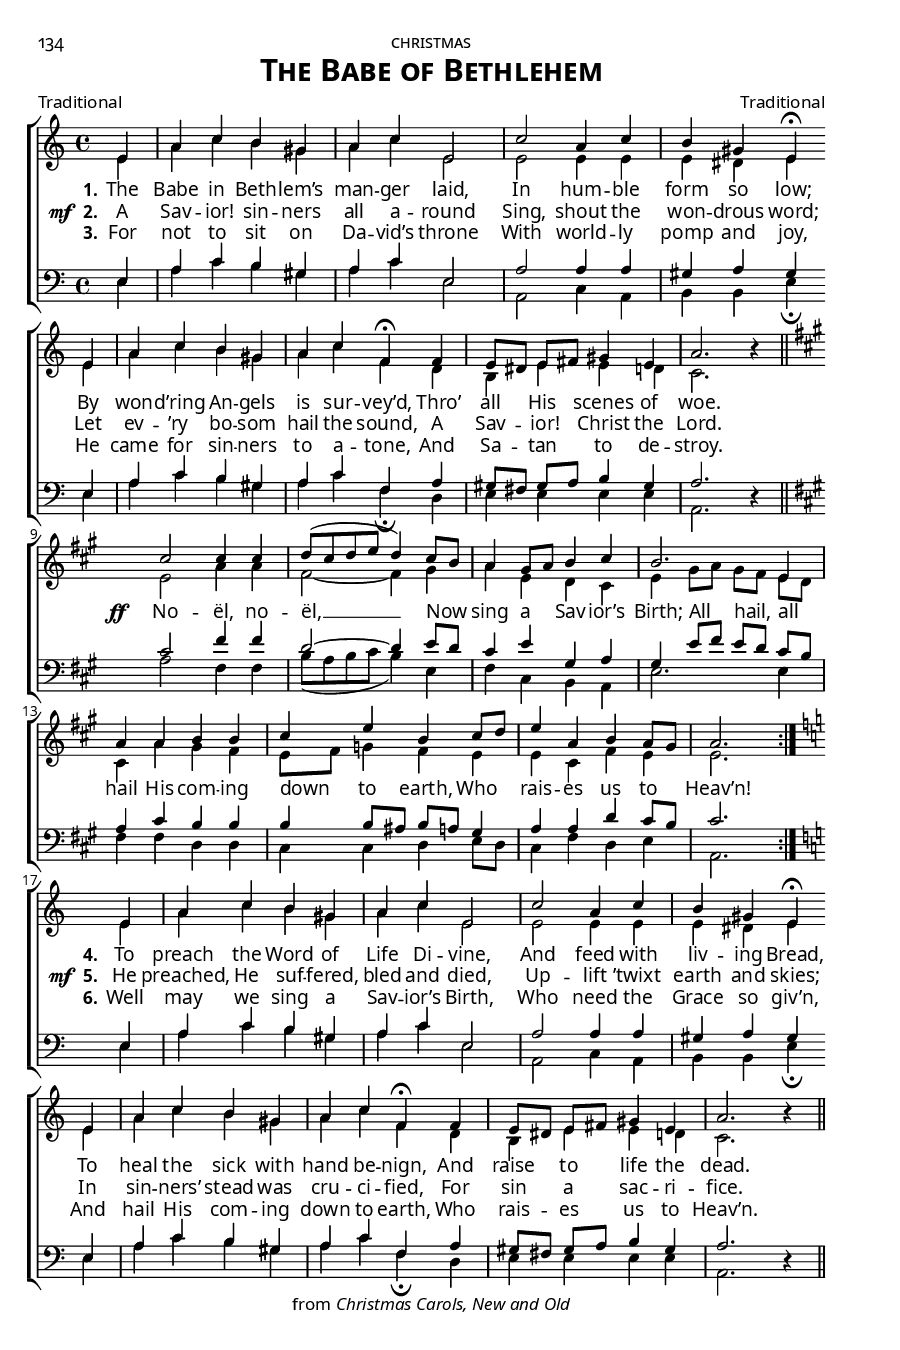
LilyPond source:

\version "2.14.2"
\include "util.ly"
\header {
  title = \markup{\override #'(font-name . "Garamond Premier Pro Semibold"){ \abs-fontsize #15 \smallCapsOldStyle"The Babe of Bethlehem"}}
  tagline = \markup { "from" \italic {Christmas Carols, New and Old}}
  poet = "Traditional"
  composer = "Traditional"
}
\paper {
  %print-all-headers = ##t
  paper-height = 9\in
  paper-width = 6\in
  indent = 0\in
  %system-system-spacing = #'((basic-distance . 10) (padding . 0))
  system-system-spacing =
    #'((basic-distance . 0)
       (minimum-distance . 0)
       (padding . -35)
       (stretchability . 100))
  last-bottom-spacing =
    #'((basic-distance . 0)
       (minimum-distance . 0)
       (padding . 0.1)
       (stretchability . 0))
       
  ragged-last-bottom = ##f
  ragged-bottom = ##f
  two-sided = ##t
  inner-margin = 0.5\in
  outer-margin = 0.25\in
  top-margin = 0.25\in
  bottom-margin = 0.25\in
  first-page-number = #134
  print-first-page-number = ##t
  headerLine = \markup{\override #'(font-name . "Garamond Premier Pro") \smallCapsOldStyle"christmas"}
  oddHeaderMarkup = \markup\fill-line{
     \override #'(font-name . "Garamond Premier Pro")\abs-fontsize #8.5
     \combine 
        \fill-line{"" \on-the-fly #print-page-number-check-first
        \oldStylePageNum""
        }
        \fill-line{\headerLine}
  }
  evenHeaderMarkup = \markup {
     \override #'(font-name . "Garamond Premier Pro")\abs-fontsize #8.5
     \combine
        \on-the-fly #print-page-number-check-first
        \oldStylePageNum""
        \fill-line{\headerLine}
  }
}
#(set-global-staff-size 15) \paper{ #(define fonts (make-pango-font-tree "GoudyOlSt BT" "Garamond Premier Pro" "Garamond Premier Pro" (/ 15 20))) }
global = {
  \key c \major
  \time 4/4
  \autoBeamOff
  \override DynamicLineSpanner #'staff-padding = #0.0
  \override DynamicLineSpanner #'Y-extent = #'(-1 . 1)
}

sopMusic = \relative c' {
  \partial 4 e4 |
  a c b gis |
  a c e,2 |
  c' a4 c |
  b gis e\fermata \bar""\break e |
  
  a c b gis a c f,\fermata f |
  e8[ dis] e[ fis] gis4 e |
  a2. b4\rest \bar "||" \key a\major \break
  
  cis2 cis4 cis |
  d8([ cis d e] d4) cis8[ b] |
  a4 gis8[ a] b4 cis |
  b2. e,4 | \break
  
  a a b b |
  cis e b cis8[ d] |
  e4 a, b a8[ gis] |
  \partial 2. a2. \bar ":|" \break
  
  
  
  \key c\major
  \partial 4 e4 |
  a c b gis |
  a c e,2 |
  c' a4 c |
  b gis e\fermata \bar""\break e |
  
  a c b gis a c f,\fermata f |
  e8[ dis] e[ fis] gis4 e |
  a2. b4\rest \bar "||"
}
sopWords = \lyricmode {
  
}

altoMusic = \relative c' {
  e4 |
  a c b gis |
  a c e,2 |
  e e4 e |
  e dis e e |
  
  a c b gis |
  a c f, d |
  b e e d! |
  c2. s4 \bar "||"
  
  \key a\major
  e2 a4 a |
  fis2~ fis4 gis |
  a e d cis |
  e gis8[ a] gis[ fis] e[ d] |
  
  cis4 a' gis fis |
  e8[ fis] g4 fis e |
  e cis fis e |
  e2. |
  
  
  \key c\major
    e4 |
  a c b gis |
  a c e,2 |
  e e4 e |
  e dis e e |
  
  a c b gis |
  a c f, d |
  b e e d! |
  c2. s4 \bar "||"
}
altoWords = {
  \dropLyricsXI
  \lyricmode {
    \set stanza = #"1."
    The Babe in Beth -- lem’s man -- ger laid,
    In hum -- ble form so low;
    By won -- d’ring An -- gels is sur -- vey’d,
    Thro’ all His 
    \set associatedVoice = "sopranos"
    scenes of woe.
    \unset associatedVoice
  }
  \set stanza = \markup\dynamic"ff   "
  \lyricmode{
    \set associatedVoice = "sopranos"
    No -- ël, no -- ël, __
    Now \unset associatedVoice sing a Sav -- ior’s Birth;
    All hail, all hail His com -- ing down to earth,
    Who rais -- es us to Heav’n!
    
    
    \set stanza = #"4."
    To preach the Word of Life Di -- vine,
    And feed with liv -- ing Bread,
    To heal the sick with hand be -- nign,
    And raise to 
    \set associatedVoice = "sopranos"
    life the dead.
  }
}
altoWordsII = {
  \dropLyricsXI
  \set stanza = \markup{\dynamic"  mf " "2."}
  \lyricmode {
    A Sav -- ior! sin -- ners all a -- round
    Sing, shout the won -- drous word;
    Let ev -- ’ry bo -- som hail the sound,
    A Sav -- ior! 
    \set associatedVoice = "sopranos"
    Christ the Lord.
    \unset associatedVoice
    
    \repeat unfold 26 \skip1
  }
  \set stanza = \markup{\dynamic"  mf " "5."}
  \lyricmode{
    He preached, He suf -- fered, bled and died,
    Up -- lift ’twixt earth and skies;
    In sin -- ners’ stead was cru -- ci -- fied,
    For sin a 
    \set associatedVoice = "sopranos"
    sac -- ri -- fice.
    
  }
}
altoWordsIII = \lyricmode {
  \dropLyricsXI
  \set stanza = #"3."
  For not to sit on Da -- vid’s throne
  With world -- ly pomp and joy,
  He came for sin -- ners to a -- tone,
  And Sa -- tan 
  \set associatedVoice = "sopranos"
  to de -- stroy.
  \unset associatedVoice
  
  \repeat unfold 26 \skip1
  \set stanza = #"6."
  Well may we sing a Sav -- ior’s Birth,
  Who need the Grace so giv’n,
  And hail His com -- ing down to earth,
  Who rais -- es 
  \set associatedVoice = "sopranos"
  us to Heav’n.
  
}
altoWordsIV = \lyricmode {
}
altoWordsV = \lyricmode {
}
altoWordsVI = \lyricmode {
}
tenorMusic = \relative c' {
  e,4 |
  a c b gis |
  a c e,2 |
  a a4 a |
  gis a gis e |
  
  a c b gis |
  a c f, a |
  gis8[ fis] gis[ a] b4 gis |
  a2. s4 \bar "||"
  
  \key a\major
  cis2 fis4 fis d2~ d4 |
  e8[ d] |
  cis4 e gis, a |
  gis e'8[ fis] e[ d] cis[ b] |
  
  a4 cis b b |
  b b8[ ais] b[ a] gis4 |
  a a d cis8[ b] |
  cis2. |
  
  
  
  \key c\major
  e,4 |
  a c b gis |
  a c e,2 |
  a a4 a |
  gis a gis e |
  
  a c b gis |
  a c f, a |
  gis8[ fis] gis[ a] b4 gis |
  a2. s4 \bar "||"
}
tenorWords = \lyricmode {

}

bassMusic = \relative c {
  e4 |
  a c b gis |
  a c e,2 |
  a, c4 a |
  b b e\fermata e |
  
  a c b gis |
  a c f,\fermata d |
  e e e e |
  a,2. d4\rest \bar "||"
  
  \key a\major
  a'2 fis4 fis |
  b8([ a b cis] b4) e, |
  fis cis b a |
  e'2. e4 |
  
  fis fis d d |
  cis cis d e8[ d] |
  cis4 fis d e |
  a,2. |
  
  
  
  \key c\major
  e'4 |
  a c b gis |
  a c e,2 |
  a, c4 a |
  b b e\fermata e |
  
  a c b gis |
  a c f,\fermata d |
  e e e e |
  a,2. d4\rest \bar "||"
}
bassWords = \lyricmode {

}

pianoRH = \relative c' {
  
}
pianoLH = \relative c' {
  
}

\score {
  <<
   \new ChoirStaff <<
%    \new Lyrics = sopranos \with { \override VerticalAxisGroup #'nonstaff-relatedstaff-spacing = #'((basic-distance . 1)) }
    \new Staff = women <<
      \new Voice = "sopranos" { \voiceOne << \global \sopMusic >> }
      \new Voice = "altos" { \voiceTwo << \global \altoMusic >> }
    >>
    \new Lyrics \with { alignAboveContext = #"women" \override VerticalAxisGroup #'nonstaff-relatedstaff-spacing = #'((basic-distance . 1))} \lyricsto "sopranos" \sopWords
     \new Lyrics = "altosVI"  \with { alignBelowContext = #"women" \override VerticalAxisGroup #'nonstaff-relatedstaff-spacing = #'((basic-distance . 1))} \lyricsto "altos" \altoWordsVI
    \new Lyrics = "altosV"  \with { alignBelowContext = #"women" \override VerticalAxisGroup #'nonstaff-relatedstaff-spacing = #'((basic-distance . 1))} \lyricsto "altos" \altoWordsV
    \new Lyrics = "altosIV"  \with { alignBelowContext = #"women" \override VerticalAxisGroup #'nonstaff-relatedstaff-spacing = #'((basic-distance . 1))} \lyricsto "altos" \altoWordsIV
    \new Lyrics = "altosIII"  \with { alignBelowContext = #"women" \override VerticalAxisGroup #'nonstaff-relatedstaff-spacing = #'((basic-distance . 1))} \lyricsto "altos" \altoWordsIII
    \new Lyrics = "altosII"  \with { alignBelowContext = #"women" \override VerticalAxisGroup #'nonstaff-relatedstaff-spacing = #'((basic-distance . 1))} \lyricsto "altos" \altoWordsII
    \new Lyrics = "altos"  \with { alignBelowContext = #"women" \override VerticalAxisGroup #'nonstaff-relatedstaff-spacing = #'((padding . -0.9))} \lyricsto "altos" \altoWords
   \new Staff = men <<
      \clef bass
      \new Voice = "tenors" { \voiceOne << \global \tenorMusic >> }
      \new Voice = "basses" { \voiceTwo << \global \bassMusic >> }
    >>
    \new Lyrics \with { alignAboveContext = #"men" \override VerticalAxisGroup #'nonstaff-relatedstaff-spacing = #'((basic-distance . 1)) } \lyricsto "tenors" \tenorWords
    \new Lyrics \with { alignBelowContext = #"men" \override VerticalAxisGroup #'nonstaff-relatedstaff-spacing = #'((basic-distance . 1)) } \lyricsto "basses" \bassWords
  >>
%    \new PianoStaff << \new Staff { \new Voice { \pianoRH } } \new Staff { \clef "bass" \pianoLH } >>
  >>
  \layout {
    \context {
      \Score
      %\override SpacingSpanner #'base-shortest-duration = #(ly:make-moment 1 8)
      %\override SpacingSpanner #'common-shortest-duration = #(ly:make-moment 1 4)
    }
    \context {
      % Remove all empty staves
      % \Staff \RemoveEmptyStaves \override VerticalAxisGroup #'remove-first = ##t
    }
    \context {
      \Lyrics
      \override LyricText #'X-offset = #center-on-word
    }
  }
}

